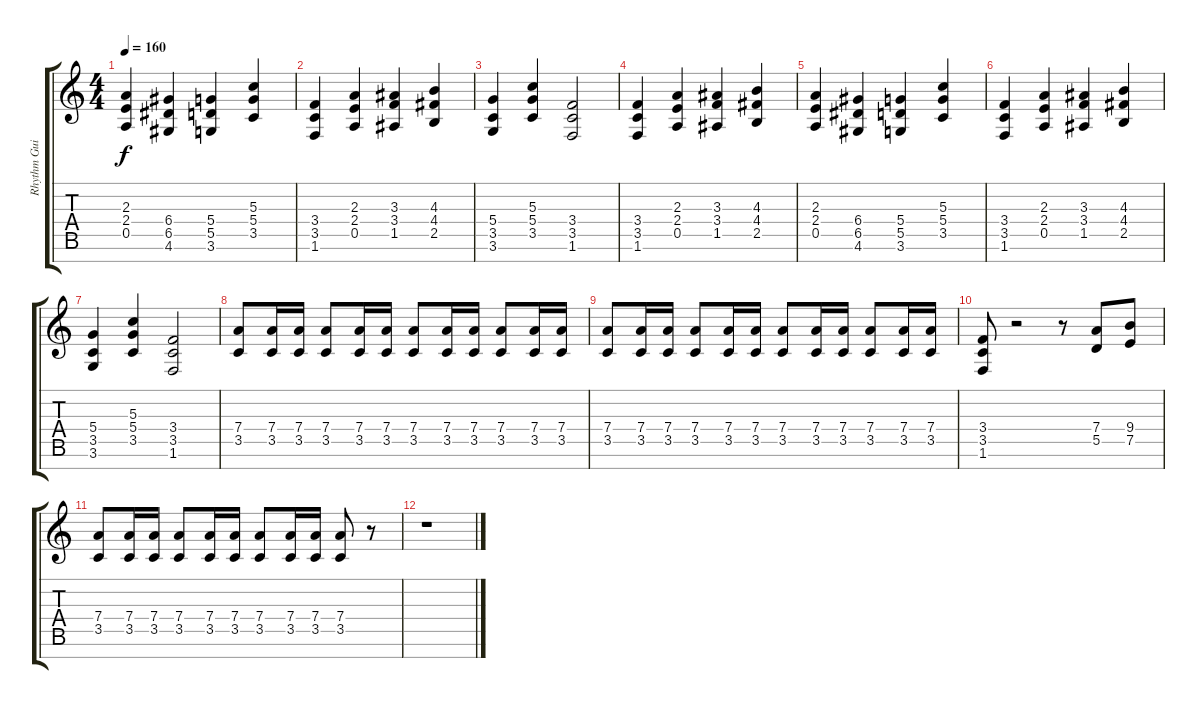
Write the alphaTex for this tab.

\track ("Rhythm Guitar (7 String)" "Rhythm Gui") {instrument distortionguitar}
\staff {score tabs}
\tuning (E4 B3 G3 D3 A2 E2 B1) {hide}
\ts (4 4)
\tempo 160
\clef g2
\ks c
(2.3 2.4 0.5).4{dy f} (6.4 6.5 4.6).4 (5.4 5.5 3.6).4 (5.3 5.4 3.5).4 |
(3.4 3.5 1.6).4 (2.3 2.4 0.5).4 (3.3 3.4 1.5).4 (4.3 4.4 2.5).4 |
(5.4 3.5 3.6).4 (5.3 5.4 3.5).4 (3.4 3.5 1.6).2 |
(3.4 3.5 1.6).4 (2.3 2.4 0.5).4 (3.3 3.4 1.5).4 (4.3 4.4 2.5).4 |
(2.3 2.4 0.5).4 (6.4 6.5 4.6).4 (5.4 5.5 3.6).4 (5.3 5.4 3.5).4 |
(3.4 3.5 1.6).4 (2.3 2.4 0.5).4 (3.3 3.4 1.5).4 (4.3 4.4 2.5).4 |
(5.4 3.5 3.6).4 (5.3 5.4 3.5).4 (3.4 3.5 1.6).2 |
(7.4 3.5).8 (7.4 3.5).16 (7.4 3.5).16 (7.4 3.5).8 (7.4 3.5).16 (7.4 3.5).16 (7.4 3.5).8 (7.4 3.5).16 (7.4 3.5).16 (7.4 3.5).8 (7.4 3.5).16 (7.4 3.5).16 |
(7.4 3.5).8 (7.4 3.5).16 (7.4 3.5).16 (7.4 3.5).8 (7.4 3.5).16 (7.4 3.5).16 (7.4 3.5).8 (7.4 3.5).16 (7.4 3.5).16 (7.4 3.5).8 (7.4 3.5).16 (7.4 3.5).16 |
(3.4 3.5 1.6).8 r.2 r.8 (7.4 5.5).8 (9.4 7.5).8 |
(7.4 3.5).8 (7.4 3.5).16 (7.4 3.5).16 (7.4 3.5).8 (7.4 3.5).16 (7.4 3.5).16 (7.4 3.5).8 (7.4 3.5).16 (7.4 3.5).16 (7.4 3.5).8 r.8 |
r.1
